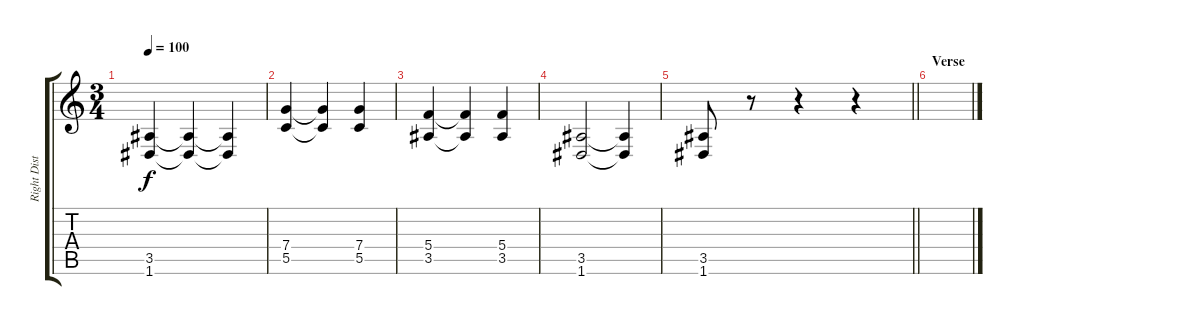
\track ("Right Dist. Guitar" "Right Dist") {instrument distortionguitar}
\staff {score tabs}
\tuning (D4 A3 F3 C3 G2 D2) {hide}
\ts (3 4)
\tempo 100
\clef g2
\ks c
(3.5 1.6).4{dy f} (3.5{t} 1.6{t}).4 (3.5{t} 1.6{t}).4 |
(7.4 5.5).4 (7.4{t} 5.5{t}).4 (7.4 5.5).4 |
(5.4 3.5).4 (5.4{t} 3.5{t}).4 (5.4 3.5).4 |
(3.5 1.6).2 (3.5{t} 1.6{t}).4 |
\barLineRight lightlight
(3.5 1.6).8 r.8 r.4 r.4 |
\section ("" "Verse")
